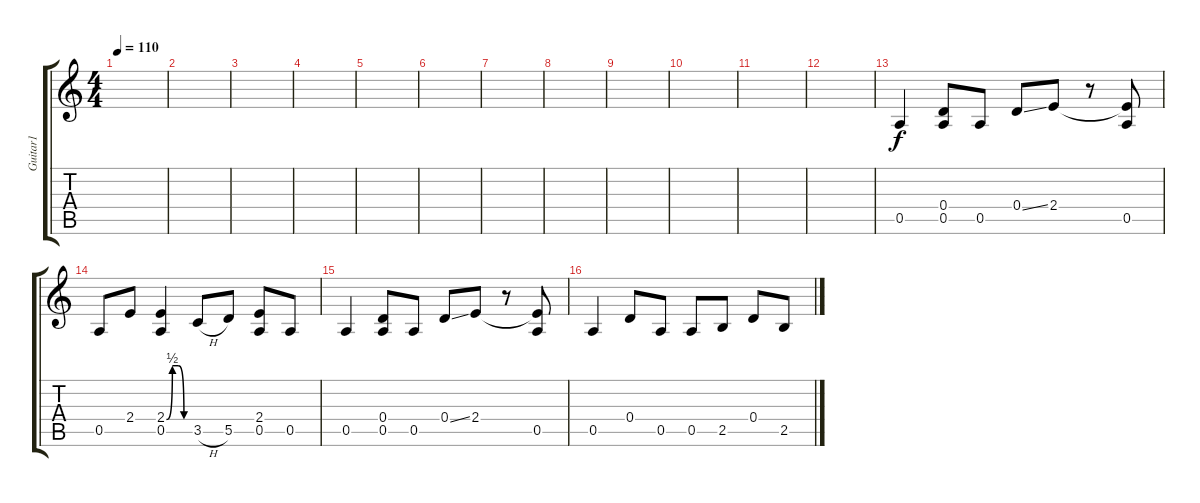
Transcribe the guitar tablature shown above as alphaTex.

\track ("Guitar1" "Guitar1") {instrument electricguitarclean}
\staff {score tabs}
\tuning (E4 B3 G3 D3 A2 E2) {hide}
\ts (4 4)
\tempo 110
\clef g2
\ks c
|
|
|
|
|
|
|
|
|
|
|
|
0.5.4{volume 9 instrument electricguitarclean} (0.4 0.5).8 0.5.8 0.4{ss}.8 2.4.8 r.8 (2.4{t} 0.5).8 |
0.5.8{volume 9} 2.4.8 (2.4{be (custom 0 0 15 2 30 2 45 0 60 0)} 0.5).4 3.5{h}.8 5.5.8 (2.4 0.5).8 0.5.8 |
0.5.4{volume 9} (0.4 0.5).8 0.5.8 0.4{ss}.8 2.4.8 r.8 (2.4{t} 0.5).8 |
0.5.4{volume 9} 0.4.8 0.5.8 0.5.8 2.5.8 0.4.8 2.5.8
